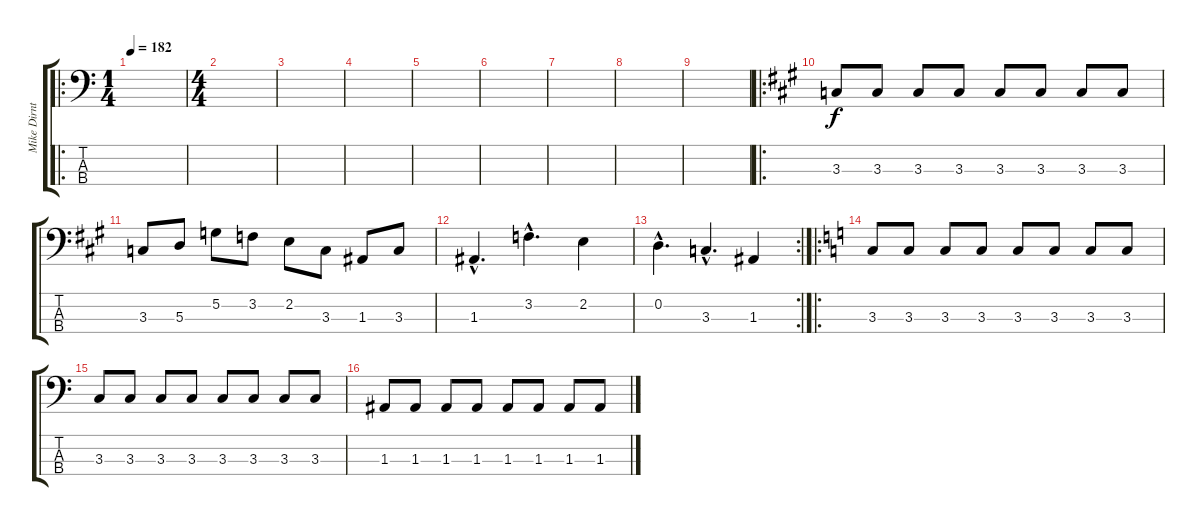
\track ("Mike Dirnt" "Mike Dirnt") {instrument acousticguitarnylon}
\staff {score tabs}
\tuning (G2 D2 A1 E1) {hide}
\ro
\ts (1 4)
\tempo 182
\clef f4
\ks c
|
\ts (4 4)
|
|
|
|
|
|
|
|
\ro
\ks a
3.3.8 3.3.8 3.3.8 3.3.8 3.3.8 3.3.8 3.3.8 3.3.8 |
3.3.8 5.3.8 5.2.8 3.2.8 2.2.8 3.3.8 1.3.8 3.3.8 |
1.3{hac}.4{d} 3.2{hac}.4{d} 2.2.4 |
\rc 2
0.2{hac}.4{d} 3.3{hac}.4{d} 1.3.4 |
\ro
\ks c
3.3.8 3.3.8 3.3.8 3.3.8 3.3.8 3.3.8 3.3.8 3.3.8 |
3.3.8 3.3.8 3.3.8 3.3.8 3.3.8 3.3.8 3.3.8 3.3.8 |
1.3.8 1.3.8 1.3.8 1.3.8 1.3.8 1.3.8 1.3.8 1.3.8
